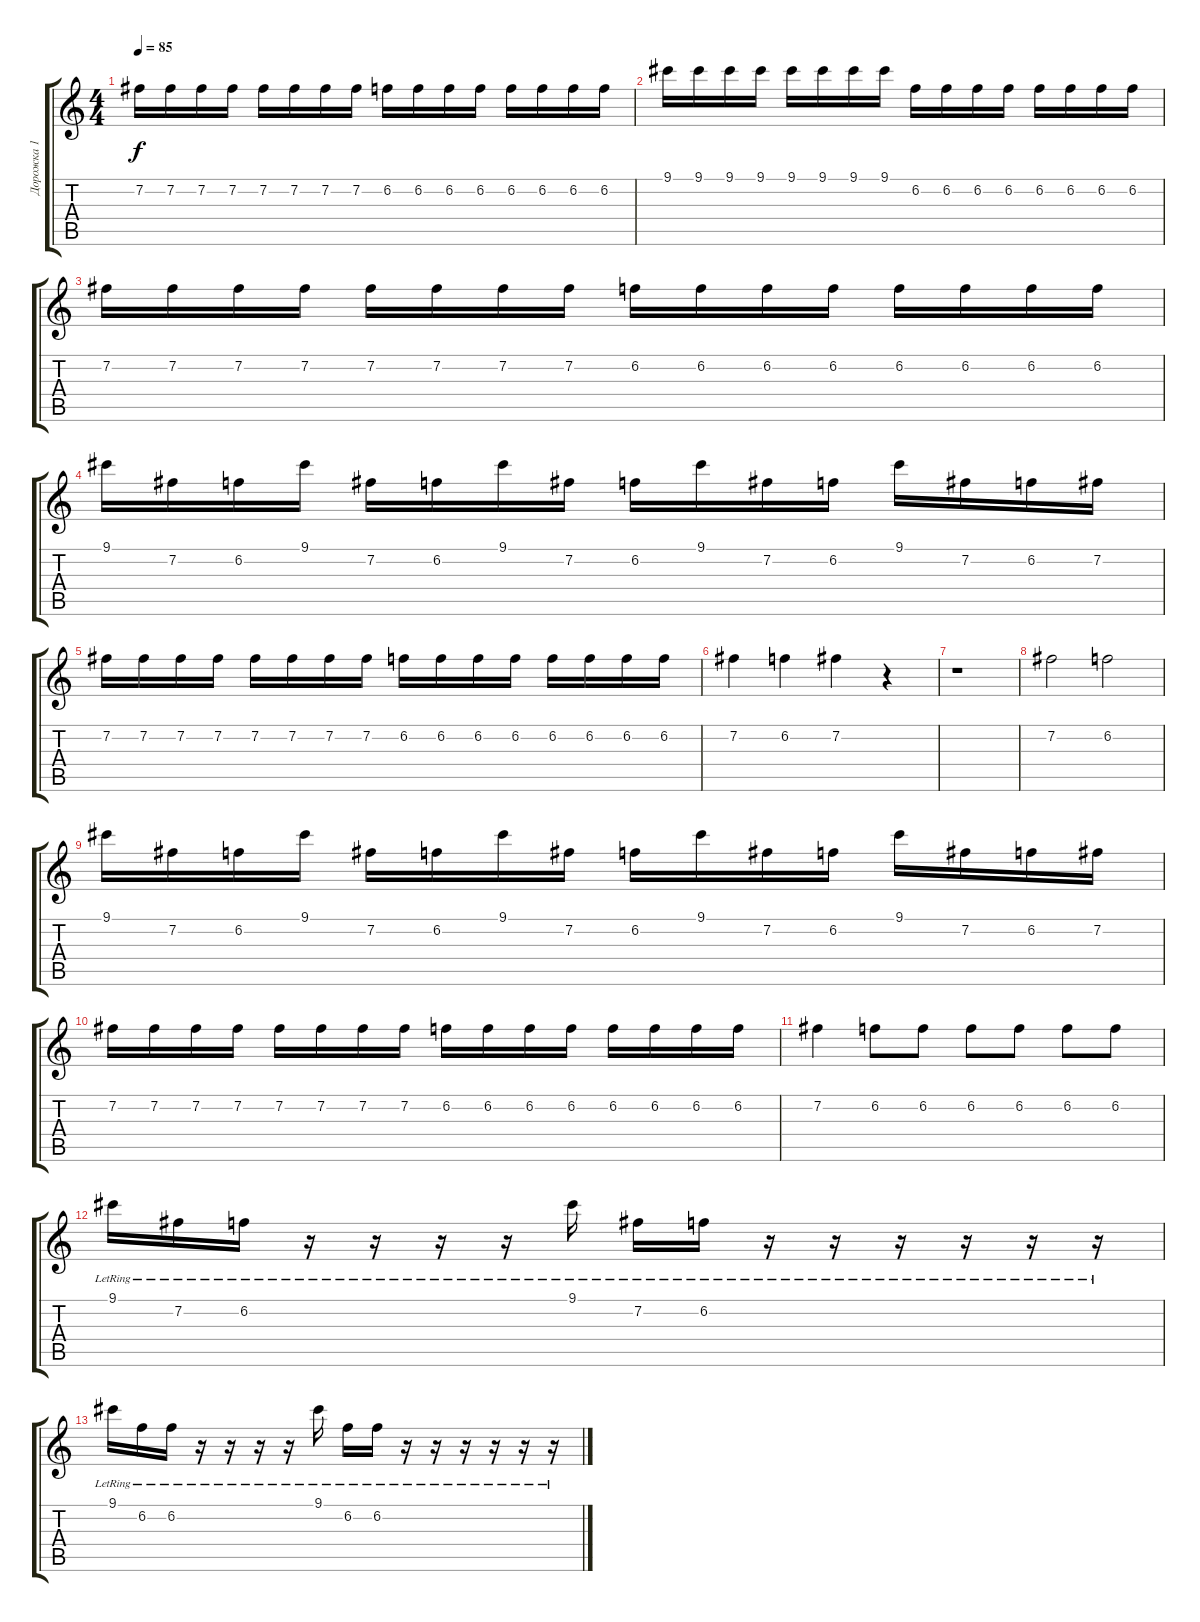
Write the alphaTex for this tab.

\track ("Дорожка 1" "Дорожка 1") {instrument electricguitarjazz}
\staff {score tabs}
\tuning (E4 B3 G3 D3 A2 E2) {hide}
\ts (4 4)
\tempo 85
\clef g2
\ks c
7.2.16{dy f} 7.2.16 7.2.16 7.2.16 7.2.16 7.2.16 7.2.16 7.2.16 6.2.16 6.2.16 6.2.16 6.2.16 6.2.16 6.2.16 6.2.16 6.2.16 |
9.1.16 9.1.16 9.1.16 9.1.16 9.1.16 9.1.16 9.1.16 9.1.16 6.2.16 6.2.16 6.2.16 6.2.16 6.2.16 6.2.16 6.2.16 6.2.16 |
7.2.16 7.2.16 7.2.16 7.2.16 7.2.16 7.2.16 7.2.16 7.2.16 6.2.16 6.2.16 6.2.16 6.2.16 6.2.16 6.2.16 6.2.16 6.2.16 |
9.1.16 7.2.16 6.2.16 9.1.16 7.2.16 6.2.16 9.1.16 7.2.16 6.2.16 9.1.16 7.2.16 6.2.16 9.1.16 7.2.16 6.2.16 7.2.16 |
7.2.16 7.2.16 7.2.16 7.2.16 7.2.16 7.2.16 7.2.16 7.2.16 6.2.16 6.2.16 6.2.16 6.2.16 6.2.16 6.2.16 6.2.16 6.2.16 |
7.2.4 6.2.4 7.2.4 r.4 |
r.1 |
7.2.2 6.2.2 |
9.1.16 7.2.16 6.2.16 9.1.16 7.2.16 6.2.16 9.1.16 7.2.16 6.2.16 9.1.16 7.2.16 6.2.16 9.1.16 7.2.16 6.2.16 7.2.16 |
7.2.16 7.2.16 7.2.16 7.2.16 7.2.16 7.2.16 7.2.16 7.2.16 6.2.16 6.2.16 6.2.16 6.2.16 6.2.16 6.2.16 6.2.16 6.2.16 |
7.2.4 6.2.8 6.2.8 6.2.8 6.2.8 6.2.8 6.2.8 |
9.1{lr}.16 7.2{lr}.16 6.2{lr}.16 r.16 r.16 r.16 r.16 9.1{lr}.16 7.2{lr}.16 6.2{lr}.16 r.16 r.16 r.16 r.16 r.16 r.16 |
9.1{lr}.16 6.2{lr}.16 6.2{lr}.16 r.16 r.16 r.16 r.16 9.1{lr}.16 6.2{lr}.16 6.2{lr}.16 r.16 r.16 r.16 r.16 r.16 r.16
